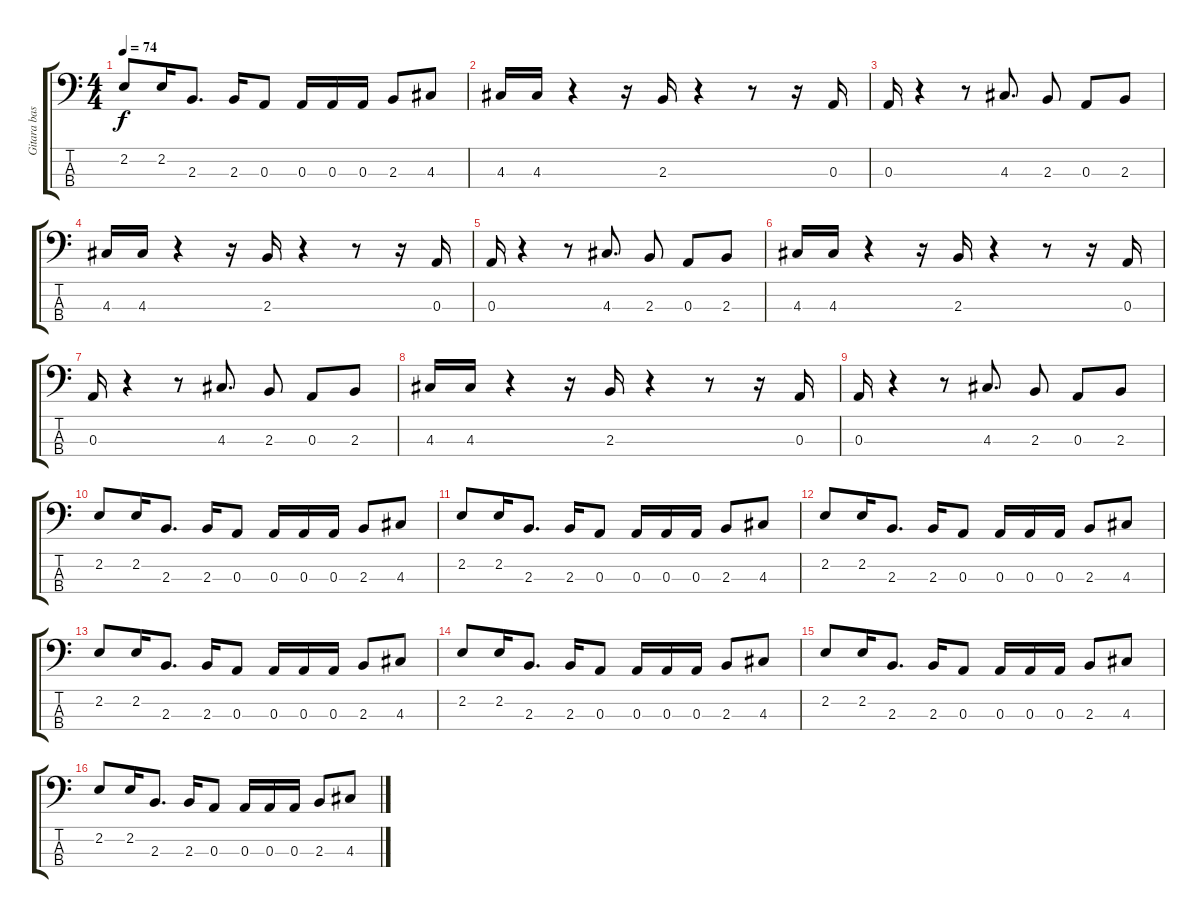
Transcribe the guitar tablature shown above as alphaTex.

\track ("Gitara basowa" "Gitara bas") {instrument electricbassfinger}
\staff {score tabs}
\tuning (G2 D2 A1 E1) {hide}
\ts (4 4)
\tempo 74
\clef f4
\ks c
2.2.8{dy f} 2.2.16 2.3.8{d} 2.3.16 0.3.8 0.3.16 0.3.16 0.3.16 2.3.8 4.3.8 |
4.3.16 4.3.16 r.4 r.16 2.3.16 r.4 r.8 r.16 0.3.16 |
0.3.16 r.4 r.8 4.3.8{d} 2.3.8 0.3.8 2.3.8 |
4.3.16 4.3.16 r.4 r.16 2.3.16 r.4 r.8 r.16 0.3.16 |
0.3.16 r.4 r.8 4.3.8{d} 2.3.8 0.3.8 2.3.8 |
4.3.16 4.3.16 r.4 r.16 2.3.16 r.4 r.8 r.16 0.3.16 |
0.3.16 r.4 r.8 4.3.8{d} 2.3.8 0.3.8 2.3.8 |
4.3.16 4.3.16 r.4 r.16 2.3.16 r.4 r.8 r.16 0.3.16 |
0.3.16 r.4 r.8 4.3.8{d} 2.3.8 0.3.8 2.3.8 |
2.2.8 2.2.16 2.3.8{d} 2.3.16 0.3.8 0.3.16 0.3.16 0.3.16 2.3.8 4.3.8 |
2.2.8 2.2.16 2.3.8{d} 2.3.16 0.3.8 0.3.16 0.3.16 0.3.16 2.3.8 4.3.8 |
2.2.8 2.2.16 2.3.8{d} 2.3.16 0.3.8 0.3.16 0.3.16 0.3.16 2.3.8 4.3.8 |
2.2.8 2.2.16 2.3.8{d} 2.3.16 0.3.8 0.3.16 0.3.16 0.3.16 2.3.8 4.3.8 |
2.2.8 2.2.16 2.3.8{d} 2.3.16 0.3.8 0.3.16 0.3.16 0.3.16 2.3.8 4.3.8 |
2.2.8 2.2.16 2.3.8{d} 2.3.16 0.3.8 0.3.16 0.3.16 0.3.16 2.3.8 4.3.8 |
2.2.8 2.2.16 2.3.8{d} 2.3.16 0.3.8 0.3.16 0.3.16 0.3.16 2.3.8 4.3.8
